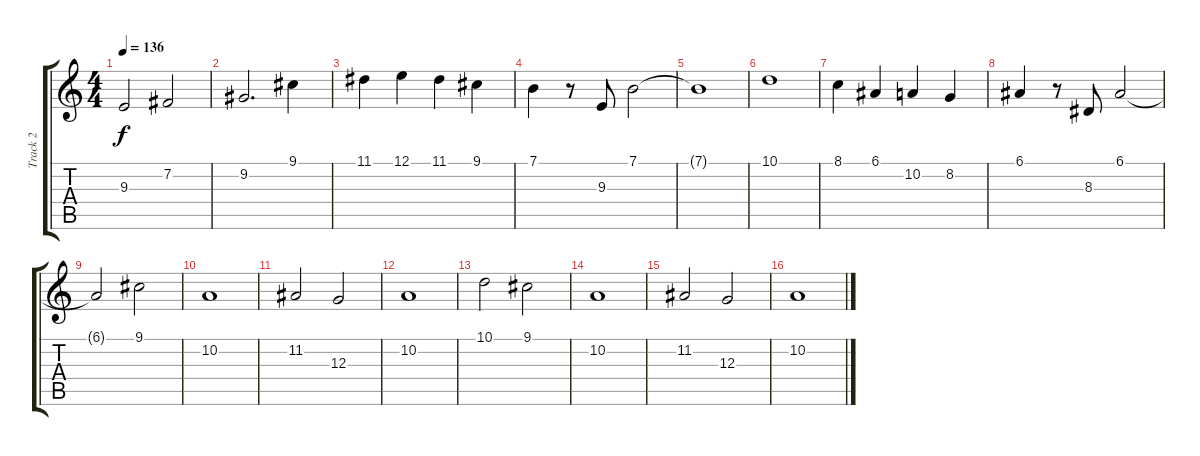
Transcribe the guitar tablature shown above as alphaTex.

\track ("Track 2" "Track 2") {instrument violin}
\staff {score tabs}
\tuning (E4 B3 G3 D3 A2 E2) {hide}
\ts (4 4)
\tempo 136
\clef g2
\ks c
9.3.2{dy f} 7.2.2 |
9.2.2{d} 9.1.4 |
11.1.4 12.1.4 11.1.4 9.1.4 |
7.1.4 r.8 9.3.8 7.1.2 |
7.1{t}.1 |
10.1.1 |
8.1.4 6.1.4 10.2.4 8.2.4 |
6.1.4 r.8 8.3.8 6.1.2 |
6.1{t}.2 9.1.2 |
10.2.1 |
11.2.2 12.3.2 |
10.2.1 |
10.1.2 9.1.2 |
10.2.1 |
11.2.2 12.3.2 |
10.2.1
